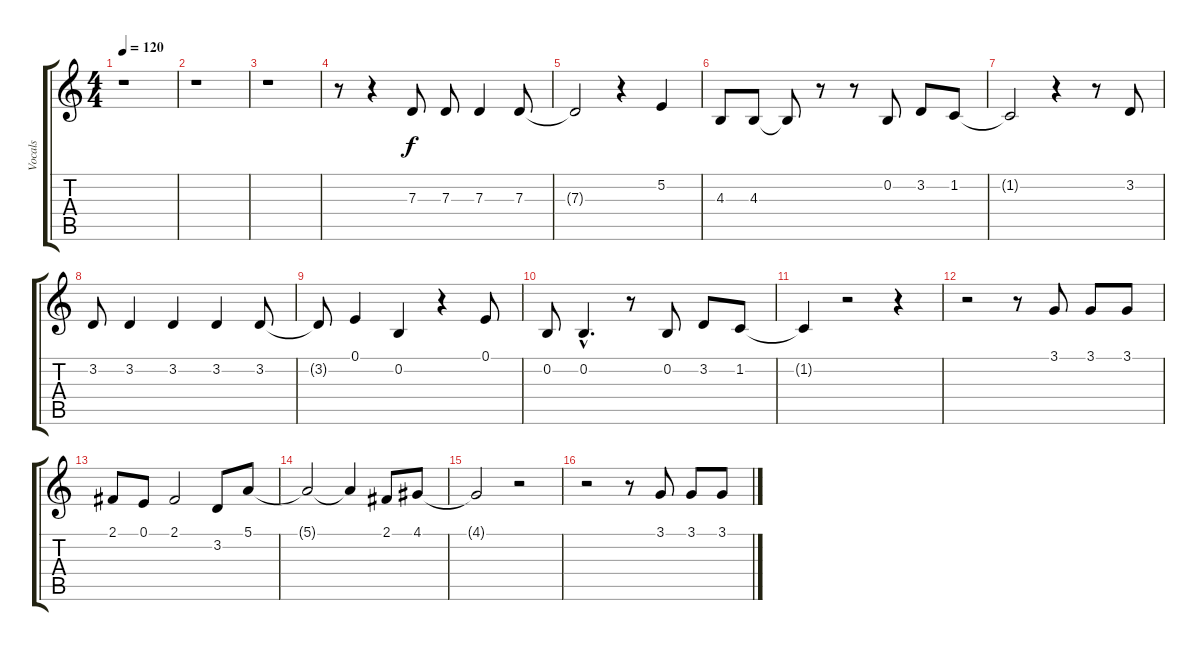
\track ("Vocals" "Vocals") {instrument tenorsax}
\staff {score tabs}
\tuning (E4 B3 G3 D3 A2 E2) {hide}
\ts (4 4)
\tempo 120
\clef g2
\ks c
r.1{dy f} |
r.1 |
r.1 |
r.8 r.4 7.3.8 7.3.8 7.3.4 7.3.8 |
7.3{t}.2 r.4 5.2.4 |
4.3.8 4.3.8 4.3{t}.8 r.8 r.8 0.2.8 3.2.8 1.2.8 |
1.2{t}.2 r.4 r.8 3.2.8 |
3.2.8 3.2.4 3.2.4 3.2.4 3.2.8 |
3.2{t}.8 0.1.4 0.2.4 r.4 0.1.8 |
0.2.8 0.2{hac}.4{d} r.8 0.2.8 3.2.8 1.2.8 |
1.2{t}.4 r.2 r.4 |
r.2 r.8 3.1.8 3.1.8 3.1.8 |
2.1.8 0.1.8 2.1.2 3.2.8 5.1.8 |
5.1{t}.2 5.1{t}.4 2.1.8 4.1.8 |
4.1{t}.2 r.2 |
r.2 r.8 3.1.8 3.1.8 3.1.8
